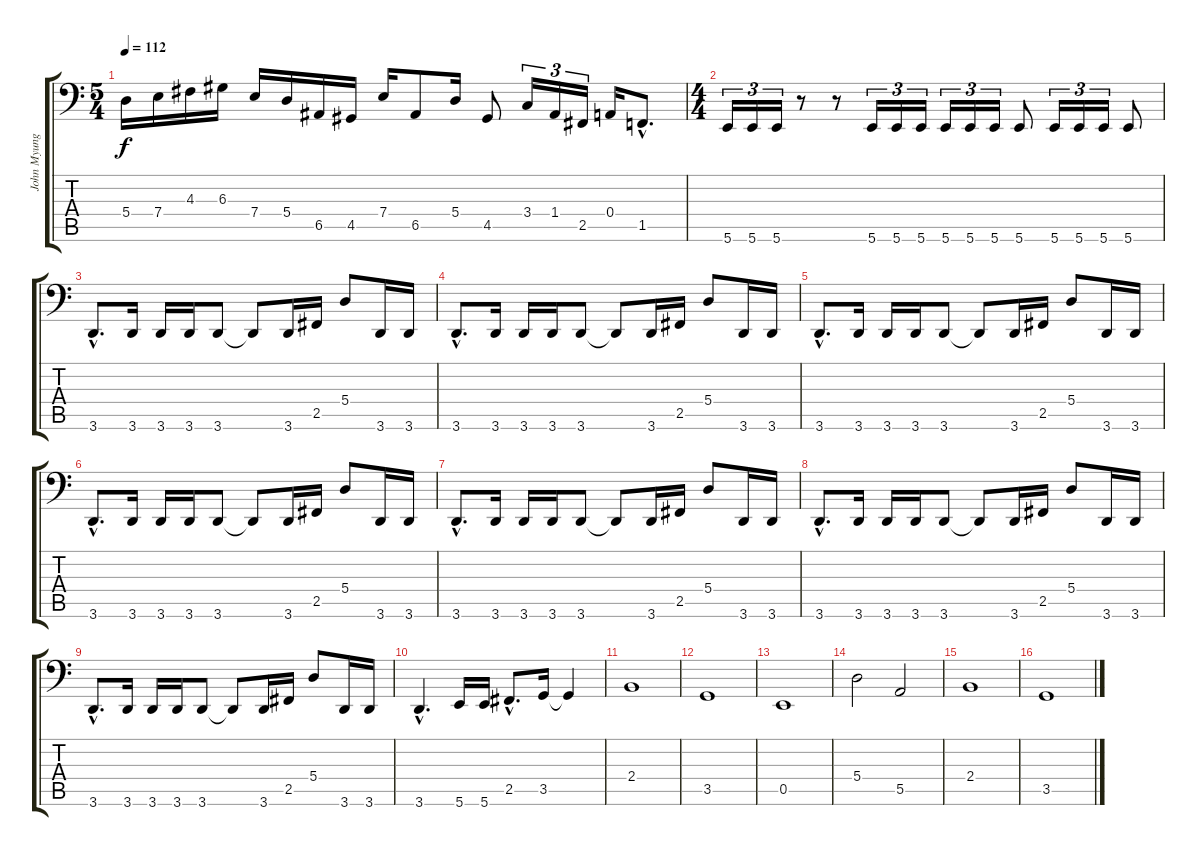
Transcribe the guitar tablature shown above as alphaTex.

\track ("John Myung - 6 Strings Bass" "John Myung") {instrument electricbassfinger}
\staff {score tabs}
\tuning (C3 G2 D2 A1 E1 B0) {hide}
\ts (5 4)
\tempo 112
\clef f4
\ks c
5.4.16{dy f} 7.4.16 4.3.16 6.3.16 7.4.16 5.4.16 6.5.16 4.5.16 7.4.16 6.5.8 5.4.16 4.5.8 3.4.16{tu (3 2)} 1.4.16{tu (3 2)} 2.5.16{tu (3 2)} 0.4.16 1.5{hac}.8{d} |
\ts (4 4)
5.6.16{tu (3 2)} 5.6.16{tu (3 2)} 5.6.16{tu (3 2)} r.8 r.8 5.6.16{tu (3 2)} 5.6.16{tu (3 2)} 5.6.16{tu (3 2)} 5.6.16{tu (3 2)} 5.6.16{tu (3 2)} 5.6.16{tu (3 2)} 5.6.8 5.6.16{tu (3 2)} 5.6.16{tu (3 2)} 5.6.16{tu (3 2)} 5.6.8 |
3.6{hac}.8{d} 3.6.16 3.6.16 3.6.16 3.6.8 3.6{t}.8 3.6.16 2.5.16 5.4.8 3.6.16 3.6.16 |
3.6{hac}.8{d} 3.6.16 3.6.16 3.6.16 3.6.8 3.6{t}.8 3.6.16 2.5.16 5.4.8 3.6.16 3.6.16 |
3.6{hac}.8{d} 3.6.16 3.6.16 3.6.16 3.6.8 3.6{t}.8 3.6.16 2.5.16 5.4.8 3.6.16 3.6.16 |
3.6{hac}.8{d} 3.6.16 3.6.16 3.6.16 3.6.8 3.6{t}.8 3.6.16 2.5.16 5.4.8 3.6.16 3.6.16 |
3.6{hac}.8{d} 3.6.16 3.6.16 3.6.16 3.6.8 3.6{t}.8 3.6.16 2.5.16 5.4.8 3.6.16 3.6.16 |
3.6{hac}.8{d} 3.6.16 3.6.16 3.6.16 3.6.8 3.6{t}.8 3.6.16 2.5.16 5.4.8 3.6.16 3.6.16 |
3.6{hac}.8{d} 3.6.16 3.6.16 3.6.16 3.6.8 3.6{t}.8 3.6.16 2.5.16 5.4.8 3.6.16 3.6.16 |
3.6{hac}.4{d} 5.6.16 5.6.16 2.5{hac}.8{d} 3.5.16 3.5{t}.4 |
2.4.1 |
3.5.1 |
0.5.1 |
5.4.2 5.5.2 |
2.4.1 |
3.5.1
